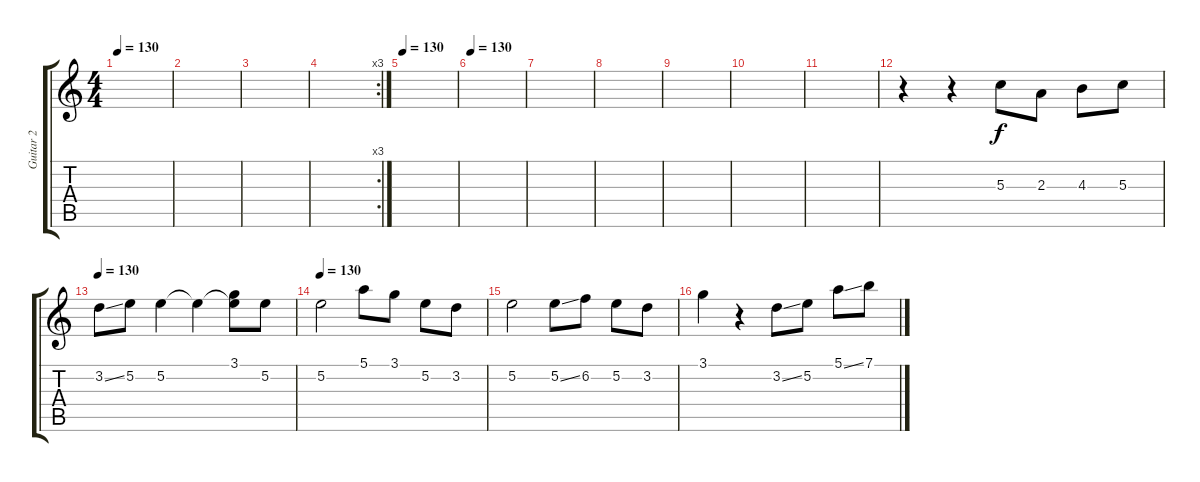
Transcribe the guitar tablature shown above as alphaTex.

\track ("Guitar 2" "Guitar 2") {instrument distortionguitar}
\staff {score tabs}
\tuning (E4 B3 G3 D3 A2 E2) {hide}
\ts (4 4)
\tempo 130
\clef g2
\ks c
|
|
|
\rc 3
|
\tempo 130
|
\tempo 130
|
|
|
|
|
|
r.4{balance 8 instrument electricguitarjazz} r.4 5.3.8 2.3.8 4.3.8 5.3.8 |
\tempo 130
3.2{ss}.8 5.2.8 5.2.4 5.2{t}.4 (3.1 5.2{t}).8 5.2.8 |
\tempo 130
5.2.2 5.1.8 3.1.8 5.2.8 3.2.8 |
5.2.2 5.2{ss}.8 6.2.8 5.2.8 3.2.8 |
3.1.4{balance 8 instrument electricguitarjazz} r.4 3.2{ss}.8 5.2.8 5.1{ss}.8 7.1.8
